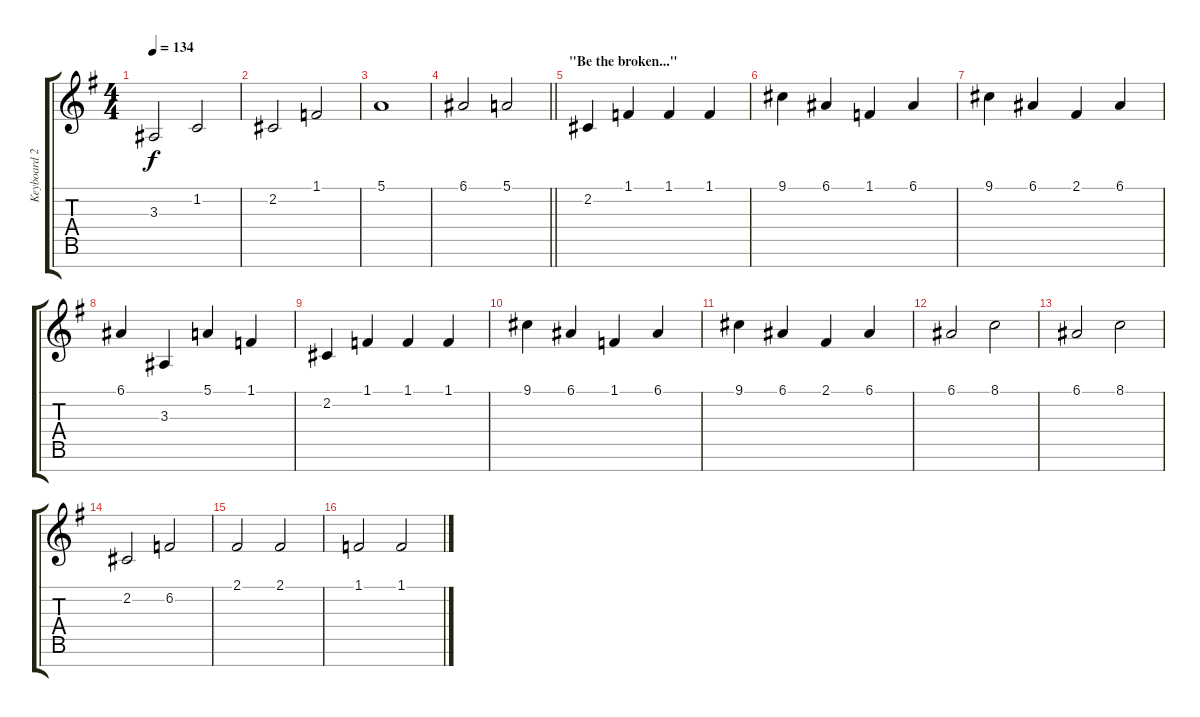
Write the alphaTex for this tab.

\track ("Keyboard 2 - Brat/Shagrath" "Keyboard 2") {instrument stringensemble1}
\staff {score tabs}
\tuning (E4 B3 G3 D3 A2 E2 B1) {hide}
\ts (4 4)
\tempo 134
\clef g2
\ks g
3.3.2{dy f} 1.2.2 |
2.2.2 1.1.2 |
5.1.1 |
\barLineRight lightlight
6.1.2 5.1.2 |
\section ("" "\"Be the broken...\"")
2.2.4 1.1.4 1.1.4 1.1.4 |
9.1.4 6.1.4 1.1.4 6.1.4 |
9.1.4 6.1.4 2.1.4 6.1.4 |
6.1.4 3.3.4 5.1.4 1.1.4 |
2.2.4 1.1.4 1.1.4 1.1.4 |
9.1.4 6.1.4 1.1.4 6.1.4 |
9.1.4 6.1.4 2.1.4 6.1.4 |
6.1.2 8.1.2 |
6.1.2 8.1.2 |
2.2.2 6.2.2 |
2.1.2 2.1.2 |
1.1.2 1.1.2
